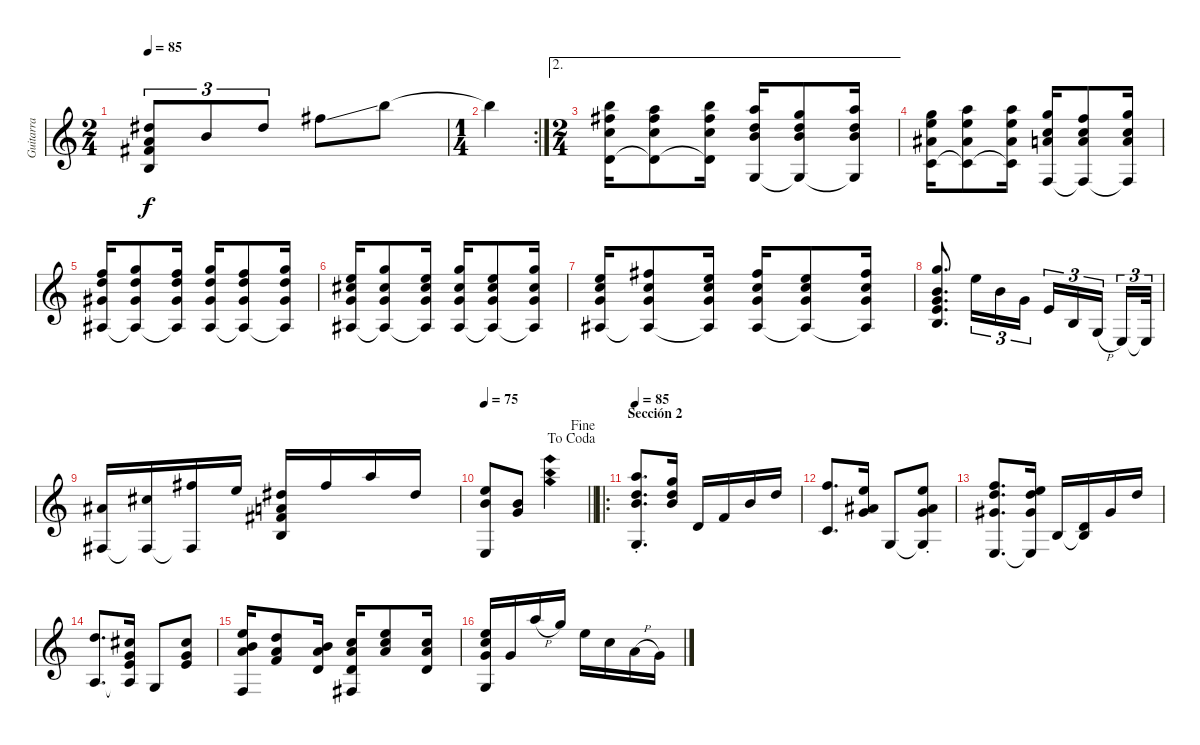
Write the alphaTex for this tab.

\track ("Guitarra" "Guitarra") {instrument acousticguitarnylon}
\staff {score}
\tuning (E4 B3 G3 D3 A2 E2) {hide}
\ts (2 4)
\tempo 85
\clef g2
\ks c
(4.2 2.3 4.4 2.5).8{tu (3 2) bd 480 dy f} 4.3.8{tu (3 2)} 4.2.8{tu (3 2)} 2.1{ss}.8 7.1.8 |
\rc 2
\ts (1 4)
7.1{t}.4 |
\ae 2
\ts (2 4)
(7.1 7.2 5.3 0.4).16{bd 480} (5.1 7.2 5.3 0.4{t}).8 (7.1 7.2 5.3 0.4{t}).16 (5.1 3.2 4.3 3.6).16 (3.1 3.2 4.3 3.6{t}).8 (5.1 3.2 4.3 3.6{t}).16 |
(3.1 5.2 3.3 3.5).16 (5.1 5.2 3.3 3.5{t}).8 (5.1 5.2 3.3 3.5{t}).16 (3.1 1.2 2.3 1.6).16 (1.1 1.2 2.3 1.6{t}).8 (3.1 1.2 2.3 1.6{t}).16 |
(1.1 3.2 1.3 1.5).16 (3.1 3.2 1.3 1.5{t}).8 (1.1 3.2 1.3 1.5{t}).16 (3.1 3.2 1.3 1.5).16 (1.1 3.2 1.3 1.5{t}).8 (3.1 3.2 1.3 1.5{t}).16 |
(0.1 2.2 0.3 1.5).16 (3.1 2.2 0.3 1.5{t}).8 (0.1 2.2 0.3 1.5{t}).16 (3.1 2.2 0.3 1.5).16 (0.1 2.2 0.3 1.5{t}).8 (3.1 2.2 0.3 1.5{t}).16 |
(0.1 1.2 0.3 1.5).16 (2.1 1.2 0.3 1.5{t}).8 (0.1 1.2 0.3 1.5{t}).16 (2.1 1.2 0.3 1.5).16 (0.1 1.2 0.3 1.5{t}).8 (2.1 1.2 0.3 1.5{t}).16 |
(3.1 0.2 0.3 2.4 2.5).8{d bd 480} 0.1.16{tu (3 2)} 0.2.16{tu (3 2)} 0.3.16{tu (3 2) beam splitsecondary} 2.4.16{tu (3 2)} 2.5.16{tu (3 2)} 3.6{h}.16{tu (3 2) beam splitsecondary} 0.6.16{tu (3 2)} 0.6{t}.32{tu (3 2)} |
(3.3 2.6).16 (2.2 2.6{t}).16 (2.1 2.6{t}).16 0.1.16 (4.2 2.3 4.4 2.5).16 2.1.16 5.1.16 4.2.16 |
\jump fine
\jump dacoda
\tempo 75
\barLineRight lightlight
(0.1 0.2 0.6).8 (0.2 0.3).8 (12.1{nh} 12.2{nh} 12.3{nh}).4 |
\ro
\section ("" "Sección 2")
\tempo 85
(5.1{st} 3.2{st} 4.3{st} 3.6).8{d bd 120} (3.1 3.2 4.3).16 5.5.16 3.4.16 4.3.16 3.2.16 |
(6.2 3.5).8{d} (5.2 3.3 5.4).16 3.6.8 (5.2{st} 3.3{st} 5.4{st} 3.6{t}).8 |
(1.1 3.2 1.3 0.6).8{d} (0.1 3.2 1.3 0.6{t}).16 2.5.16 (0.4 2.5{t}).16 1.3.16 3.2.16 |
(3.2 0.5).8{d} (2.2 0.3 2.4 0.5{t}).16 3.6.8 (2.2 0.3 2.4).8 |
(0.1 0.2 2.3 1.6).16 (3.2 2.3 3.4).8 (0.2 2.3 0.4).16 (1.2 2.3 0.4 2.6).16 (0.1 1.2 2.3).8 (1.2 2.3 0.4).16 |
(0.1 1.2 0.3 3.6).16 0.3.16 5.1{h}.16 3.1.16 0.1.16 1.2.16 2.3{h}.16 0.3.16
